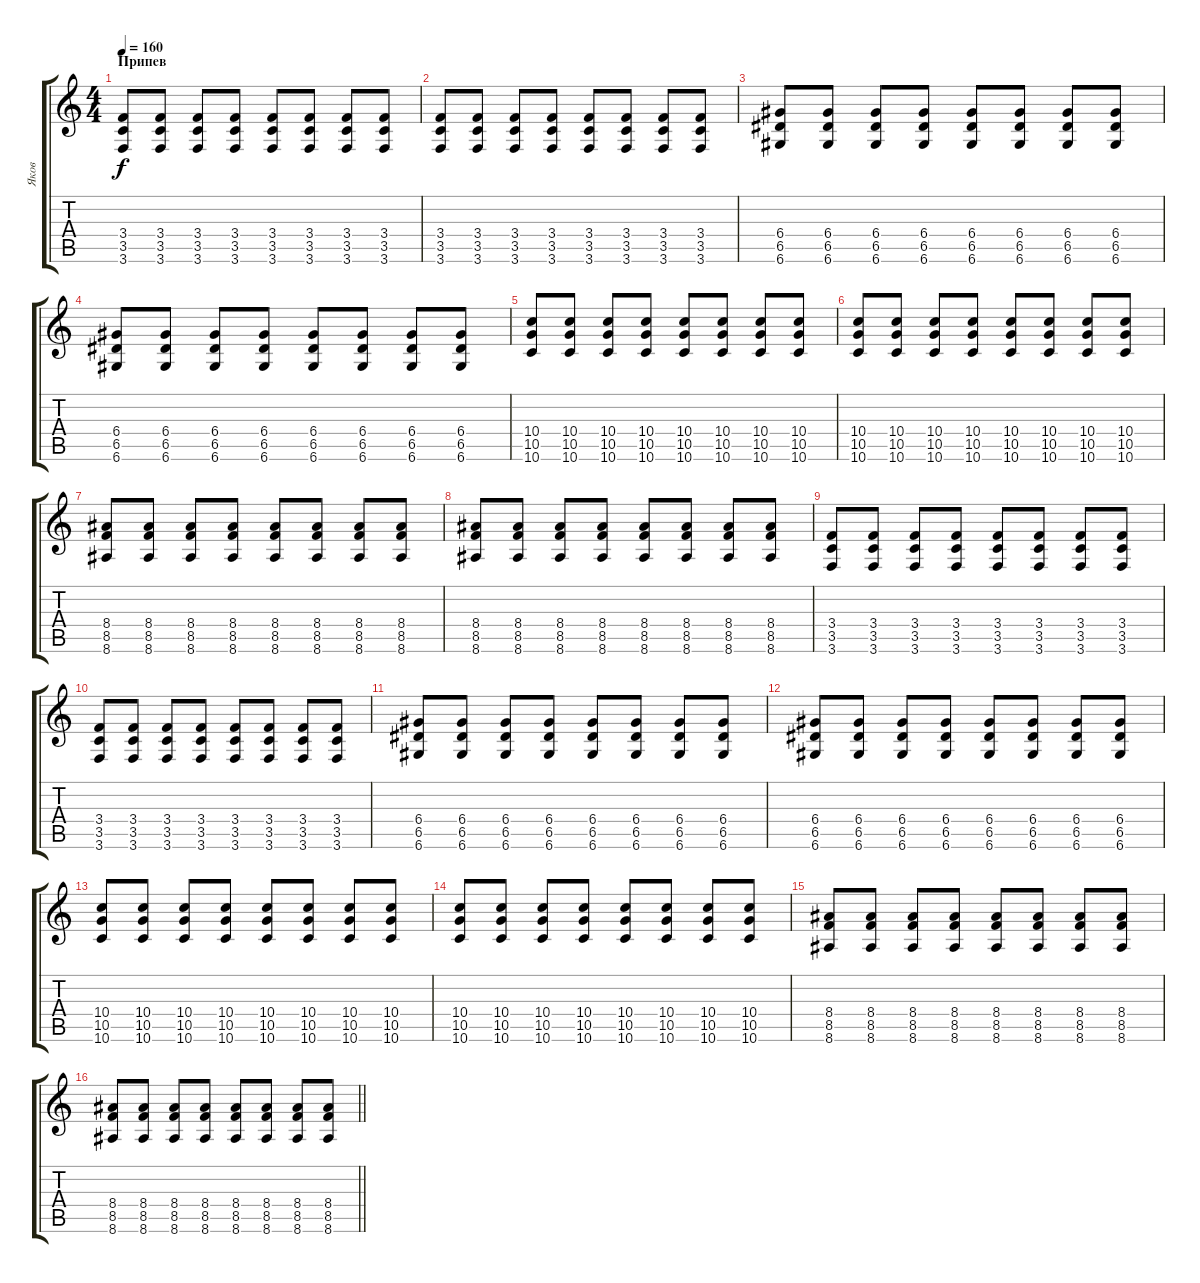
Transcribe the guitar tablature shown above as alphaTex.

\track ("Яков" "Яков") {instrument distortionguitar}
\staff {score tabs}
\tuning (E4 B3 G3 D3 A2 D2) {hide}
\ts (4 4)
\section ("" "Припев")
\tempo 160
\clef g2
\ks c
(3.4 3.5 3.6).8{dy f} (3.4 3.5 3.6).8 (3.4 3.5 3.6).8 (3.4 3.5 3.6).8 (3.4 3.5 3.6).8 (3.4 3.5 3.6).8 (3.4 3.5 3.6).8 (3.4 3.5 3.6).8 |
(3.4 3.5 3.6).8 (3.4 3.5 3.6).8 (3.4 3.5 3.6).8 (3.4 3.5 3.6).8 (3.4 3.5 3.6).8 (3.4 3.5 3.6).8 (3.4 3.5 3.6).8 (3.4 3.5 3.6).8 |
(6.4 6.5 6.6).8 (6.4 6.5 6.6).8 (6.4 6.5 6.6).8 (6.4 6.5 6.6).8 (6.4 6.5 6.6).8 (6.4 6.5 6.6).8 (6.4 6.5 6.6).8 (6.4 6.5 6.6).8 |
(6.4 6.5 6.6).8 (6.4 6.5 6.6).8 (6.4 6.5 6.6).8 (6.4 6.5 6.6).8 (6.4 6.5 6.6).8 (6.4 6.5 6.6).8 (6.4 6.5 6.6).8 (6.4 6.5 6.6).8 |
(10.4 10.5 10.6).8 (10.4 10.5 10.6).8 (10.4 10.5 10.6).8 (10.4 10.5 10.6).8 (10.4 10.5 10.6).8 (10.4 10.5 10.6).8 (10.4 10.5 10.6).8 (10.4 10.5 10.6).8 |
(10.4 10.5 10.6).8 (10.4 10.5 10.6).8 (10.4 10.5 10.6).8 (10.4 10.5 10.6).8 (10.4 10.5 10.6).8 (10.4 10.5 10.6).8 (10.4 10.5 10.6).8 (10.4 10.5 10.6).8 |
(8.4 8.5 8.6).8 (8.4 8.5 8.6).8 (8.4 8.5 8.6).8 (8.4 8.5 8.6).8 (8.4 8.5 8.6).8 (8.4 8.5 8.6).8 (8.4 8.5 8.6).8 (8.4 8.5 8.6).8 |
(8.4 8.5 8.6).8 (8.4 8.5 8.6).8 (8.4 8.5 8.6).8 (8.4 8.5 8.6).8 (8.4 8.5 8.6).8 (8.4 8.5 8.6).8 (8.4 8.5 8.6).8 (8.4 8.5 8.6).8 |
(3.4 3.5 3.6).8 (3.4 3.5 3.6).8 (3.4 3.5 3.6).8 (3.4 3.5 3.6).8 (3.4 3.5 3.6).8 (3.4 3.5 3.6).8 (3.4 3.5 3.6).8 (3.4 3.5 3.6).8 |
(3.4 3.5 3.6).8 (3.4 3.5 3.6).8 (3.4 3.5 3.6).8 (3.4 3.5 3.6).8 (3.4 3.5 3.6).8 (3.4 3.5 3.6).8 (3.4 3.5 3.6).8 (3.4 3.5 3.6).8 |
(6.4 6.5 6.6).8 (6.4 6.5 6.6).8 (6.4 6.5 6.6).8 (6.4 6.5 6.6).8 (6.4 6.5 6.6).8 (6.4 6.5 6.6).8 (6.4 6.5 6.6).8 (6.4 6.5 6.6).8 |
(6.4 6.5 6.6).8 (6.4 6.5 6.6).8 (6.4 6.5 6.6).8 (6.4 6.5 6.6).8 (6.4 6.5 6.6).8 (6.4 6.5 6.6).8 (6.4 6.5 6.6).8 (6.4 6.5 6.6).8 |
(10.4 10.5 10.6).8 (10.4 10.5 10.6).8 (10.4 10.5 10.6).8 (10.4 10.5 10.6).8 (10.4 10.5 10.6).8 (10.4 10.5 10.6).8 (10.4 10.5 10.6).8 (10.4 10.5 10.6).8 |
(10.4 10.5 10.6).8 (10.4 10.5 10.6).8 (10.4 10.5 10.6).8 (10.4 10.5 10.6).8 (10.4 10.5 10.6).8 (10.4 10.5 10.6).8 (10.4 10.5 10.6).8 (10.4 10.5 10.6).8 |
(8.4 8.5 8.6).8 (8.4 8.5 8.6).8 (8.4 8.5 8.6).8 (8.4 8.5 8.6).8 (8.4 8.5 8.6).8 (8.4 8.5 8.6).8 (8.4 8.5 8.6).8 (8.4 8.5 8.6).8 |
\barLineRight lightlight
(8.4 8.5 8.6).8 (8.4 8.5 8.6).8 (8.4 8.5 8.6).8 (8.4 8.5 8.6).8 (8.4 8.5 8.6).8 (8.4 8.5 8.6).8 (8.4 8.5 8.6).8 (8.4 8.5 8.6).8
